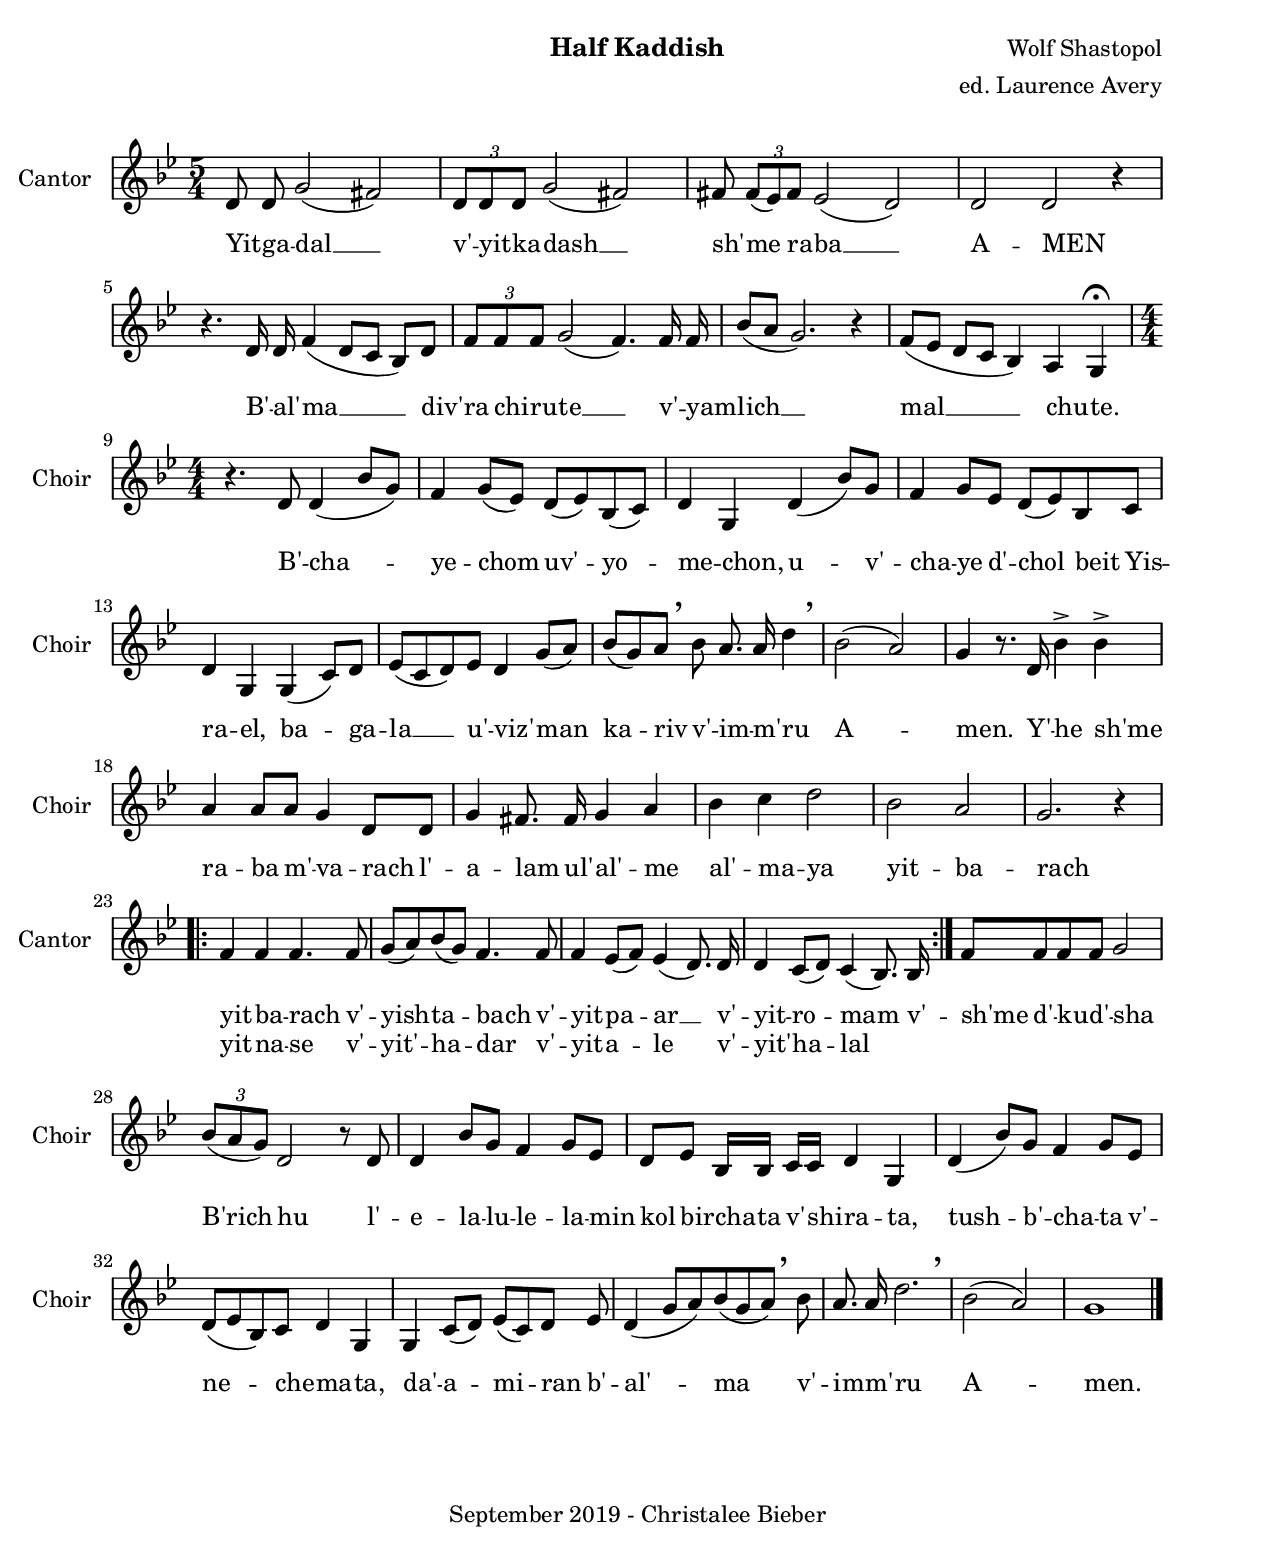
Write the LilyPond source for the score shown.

%{ Christalee Bieber
cbieber@alum.mit.edu
September 2019 %}

\paper {
	system-system-spacing.minimum-distance = #8
	system-system-spacing.padding = #4
	markup-system-spacing.minimum-distance = #8
	markup-system-spacing.padding = #4
	markup-markup-spacing.minimum-distance = #8
	score-markup-spacing.padding = #4
	#(set-paper-size "letter")
	left-margin = 0.75\in
	right-margin = 0.75\in
	top-margin = 0.5\in
	bottom-margin = 0.5\in
	indent = #0
}

\header {
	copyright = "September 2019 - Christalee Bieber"
}

\layout {
  \context {
    \Lyrics
    \override VerticalAxisGroup.nonstaff-relatedstaff-spacing.padding = #2
		\override LyricText.self-alignment-X = #LEFT
  }
  \context {
    \Score
		\numericTimeSignature
    \override RehearsalMark.padding = #3
		\override RehearsalMark.self-alignment-X = #LEFT
		\override SystemStartBar.collapse-height = #4
		\override MetronomeMark.outside-staff-priority = #10000
		\override MetronomeMark.extra-offset = #'(-8 . 2)
  }
  \context {
    \ChordNames
    chordChanges = ##t
    \override ChordName.font-size = #-1
		\override VerticalAxisGroup.nonstaff-relatedstaff-spacing.padding = #2
  }
  \context {
    \Voice
    \override BreathingSign.Y-offset = #3.5
    \dynamicUp
		\override TextScript.staff-padding = #1
  }
	\context {
		\Staff
		\override InstrumentName.padding = #2
	}
}

\midi { \tempo 4 = 90 }

#(define-markup-list-command (cantor layout props text) (markup-list?)
	(interpret-markup-list layout props
		#{\markuplist {
			\hspace #6
			\box {
				\pad-markup #1 {
					\fontsize #2 {
						\wordwrap {
							{ \bold Cantor: } { #text }
						}
					}
				}
			}
		}
		#}
	)
)


\paper {
		system-system-spacing.padding = #3
}

\header {
	instrument = "Half Kaddish"
	composer = "Wolf Shastopol"
	arranger = "ed. Laurence Avery"
}

text = \lyricmode {
	Yit -- ga -- dal __ | v' -- yit -- ka -- dash __ | sh' -- me ra -- ba __ |
	A -- MEN |
	B' -- al' -- ma __ | div' -- ra chi -- ru -- te __ v' -- yam -- lich __ | mal __ chu -- te.

	B' -- cha -- ye -- chom uv' -- yo -- me -- chon, u -- v' -- cha -- ye d' -- chol beit Yis -- ra -- el, ba -- ga -- la __ u' -- viz' -- man ka -- riv |
	v' -- im -- m' -- ru A -- men. Y' -- he sh'me ra -- ba m' -- va -- rach l' -- a -- lam ul' -- al' -- me al' -- ma -- ya yit -- ba -- rach |
}

verseA = \lyricmode {
	yit -- ba -- rach v' -- yish -- ta -- bach v' -- yit -- pa -- ar __ v' -- yit -- ro -- mam v' --
}

verseB = \lyricmode {
	yit -- na -- se v' -- yit' -- ha -- dar v' -- yit -- a -- le __ v' -- yit' -- ha -- lal __
}

coda = \lyricmode {
	sh'me d' -- ku -- d' -- sha |
	B'rich hu l' -- e -- la -- lu -- le -- la -- min kol bir -- cha -- ta v' -- shi -- ra -- ta,
	tush -- b' -- cha -- ta v' -- ne -- che -- ma -- ta, da' -- a -- mi -- ran b' -- al' -- ma
	v' -- im -- m' -- ru | A -- men. |
}

melody = \relative c' {
	\clef treble
	\key bes \major
	\time 5/4

	\set Staff.vocalName = #"Cantor"
	d8\noBeam d g2( fis) | \tuplet 3/2 { d8 d d } g2( fis) | fis8 \tuplet 3/1 { fis8[( ees) fis] } ees2( d) | d2 d2 r4 |
	r4. d16\noBeam d16 f4( d8 c bes) d | \tuplet 3/2 { f8 f f } g2( f4.) f16\noBeam f16 | bes8( a g2.) r4 |
	f8( ees d c bes4) a g\fermata | \break

	\time 4/4
	\set Staff.shortInstrumentName = #"Choir"
	r4. d'8 d4( bes'8 g) | f4 g8( ees) d( ees) bes( c) | d4 g, d'( bes'8) g | f4 g8 ees d( ees) bes c | d4 g, g( c8) d |
	ees( c d) ees d4 g8( a) | bes([ g) a] \breathe bes a8.\noBeam a16 d4 \breathe | bes2( a) | g4 r8. d16 bes'4-> bes-> | a a8 a g4 d8 d8 | g4 fis8.\noBeam fis16 g4 a | bes c d2 | bes a | g2. r4 | \break

	\repeat volta 2 { \relative c' {
		\set Staff.shortInstrumentName = #"Cantor"
	f4 f f4. f8 | g( a) bes( g) f4. f8 | f4 ees8( f) ees4( d8.\noBeam) d16 | d4 c8( d) c4( bes8.\noBeam) bes16 |
	}}  f8 f f f g2 |

	\set Staff.shortInstrumentName = #"Choir"
	\tuplet 3/2 { bes8( a g) } d2 r8 d8 | d4 bes'8 g f4 g8 ees | d ees bes16[ bes] c[ c] d4 g, |
	d'4( bes'8) g f4 g8 ees | d( ees bes) c d4 g, | g c8( d) ees[( c) d] ees | d4( g8[ a) bes( g a]) \breathe bes | a8.\noBeam a16 d2. \breathe | bes2( a) | g1 | \bar "|."
}

\score {
	<<
	\new Voice = "one" { \melody }
	\new Lyrics \lyricsto "one" {
		\text
		<<
		{ \verseA }
		\new Lyrics { \verseB }
		>>
		\coda
	}
	>>

	\layout { }
	\midi { }
}
